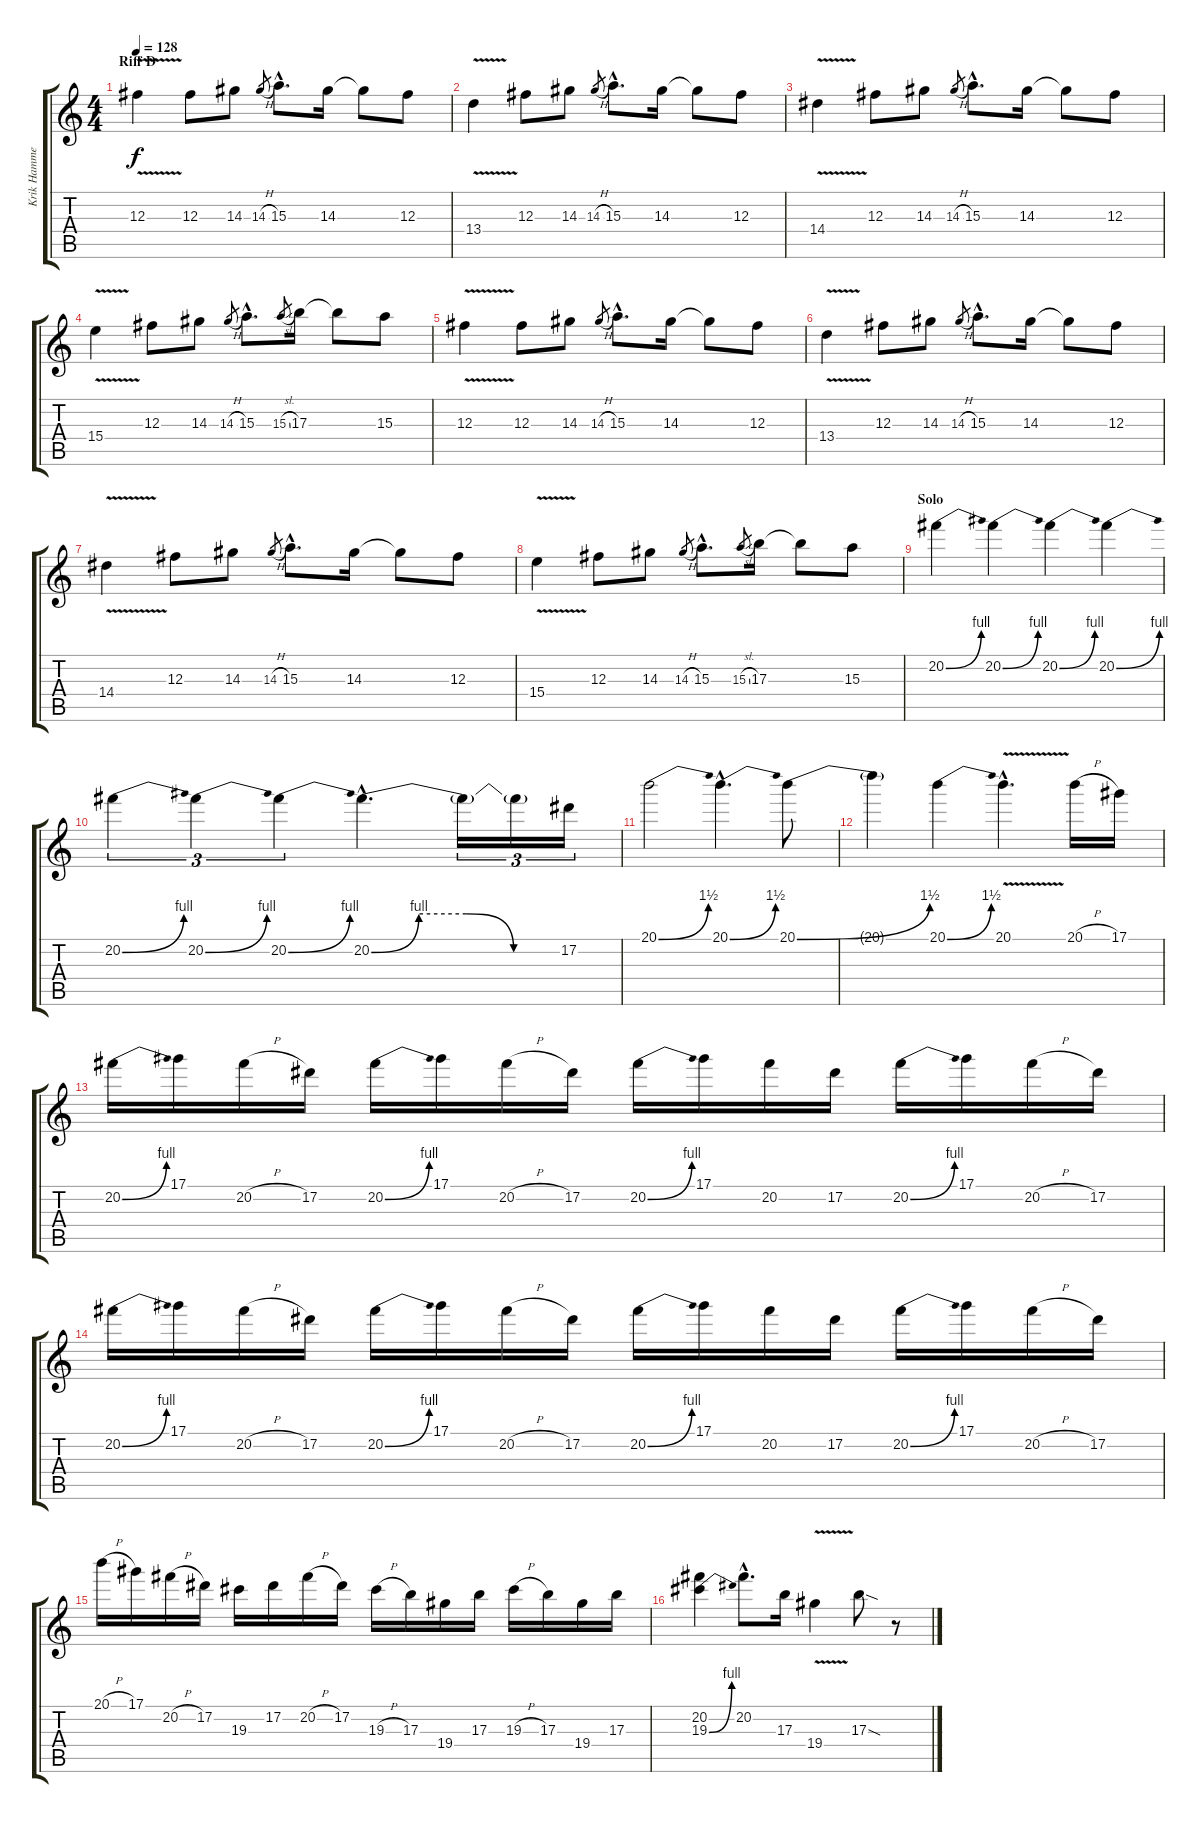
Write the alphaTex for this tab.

\track ("Krik Hammett (Guitar)" "Krik Hamme") {instrument electricguitarclean}
\staff {score tabs}
\tuning (Eb4 Bb3 Gb3 Db3 Ab2 Eb2) {hide}
\ts (4 4)
\section ("" "Riff D")
\tempo 128
\clef g2
\ks c
12.3{v}.4{dy f} 12.3.8 14.3.8 14.3{h}.8{gr} 15.3{hac}.8{d} 14.3.16 14.3{t}.8 12.3.8 |
13.4{v}.4 12.3.8 14.3.8 14.3{h}.8{gr} 15.3{hac}.8{d} 14.3.16 14.3{t}.8 12.3.8 |
14.4{v}.4 12.3.8 14.3.8 14.3{h}.8{gr} 15.3{hac}.8{d} 14.3.16 14.3{t}.8 12.3.8 |
15.4{v}.4 12.3.8 14.3.8 14.3{h}.8{gr} 15.3{hac}.8{d} 15.3{sl}.8{gr} 17.3.16 17.3{t}.8 15.3.8 |
12.3{v}.4 12.3.8 14.3.8 14.3{h}.8{gr} 15.3{hac}.8{d} 14.3.16 14.3{t}.8 12.3.8 |
13.4{v}.4 12.3.8 14.3.8 14.3{h}.8{gr} 15.3{hac}.8{d} 14.3.16 14.3{t}.8 12.3.8 |
14.4{v}.4 12.3.8 14.3.8 14.3{h}.8{gr} 15.3{hac}.8{d} 14.3.16 14.3{t}.8 12.3.8 |
15.4{v}.4 12.3.8 14.3.8 14.3{h}.8{gr} 15.3{hac}.8{d} 15.3{sl}.8{gr} 17.3.16 17.3{t}.8 15.3.8 |
\section ("" "Solo")
20.2{be (bend 0 0 60 4)}.4 20.2{be (bend 0 0 60 4)}.4 20.2{be (bend 0 0 60 4)}.4 20.2{be (bend 0 0 60 4)}.4 |
20.2{be (bend 0 0 60 4)}.4{tu (3 2)} 20.2{be (bend 0 0 60 4)}.4{tu (3 2)} 20.2{be (bend 0 0 60 4)}.4{tu (3 2)} 20.2{be (custom 0 0 15 4 30 4 45 0 60 0) hac}.4{d} 20.2{t}.16{tu (3 2)} 20.2{t}.16{tu (3 2)} 17.2.16{tu (3 2)} |
20.1{be (bend 0 0 60 6)}.2 20.1{be (bend 0 0 60 6) hac}.4{d} 20.1{be (bend 0 0 60 6)}.8 |
20.1{t}.4 20.1{be (bend 0 0 60 6)}.4 20.1{v hac}.4{d} 20.1{h}.16 17.1.16 |
20.2{be (bend 0 0 60 4)}.16 17.1.16 20.2{h}.16 17.2.16 20.2{be (bend 0 0 60 4)}.16 17.1.16 20.2{h}.16 17.2.16 20.2{be (bend 0 0 60 4)}.16 17.1.16 20.2.16 17.2.16 20.2{be (bend 0 0 60 4)}.16 17.1.16 20.2{h}.16 17.2.16 |
20.2{be (bend 0 0 60 4)}.16 17.1.16 20.2{h}.16 17.2.16 20.2{be (bend 0 0 60 4)}.16 17.1.16 20.2{h}.16 17.2.16 20.2{be (bend 0 0 60 4)}.16 17.1.16 20.2.16 17.2.16 20.2{be (bend 0 0 60 4)}.16 17.1.16 20.2{h}.16 17.2.16 |
20.1{h}.16 17.1.16 20.2{h}.16 17.2.16 19.3.16 17.2.16 20.2{h}.16 17.2.16 19.3{h}.16 17.3.16 19.4.16 17.3.16 19.3{h}.16 17.3.16 19.4.16 17.3.16 |
(20.2 19.3{be (bend 0 0 60 4)}).4 20.2{hac}.8{d} 17.3.16 19.4{v}.4 17.3{sod}.8 r.8
